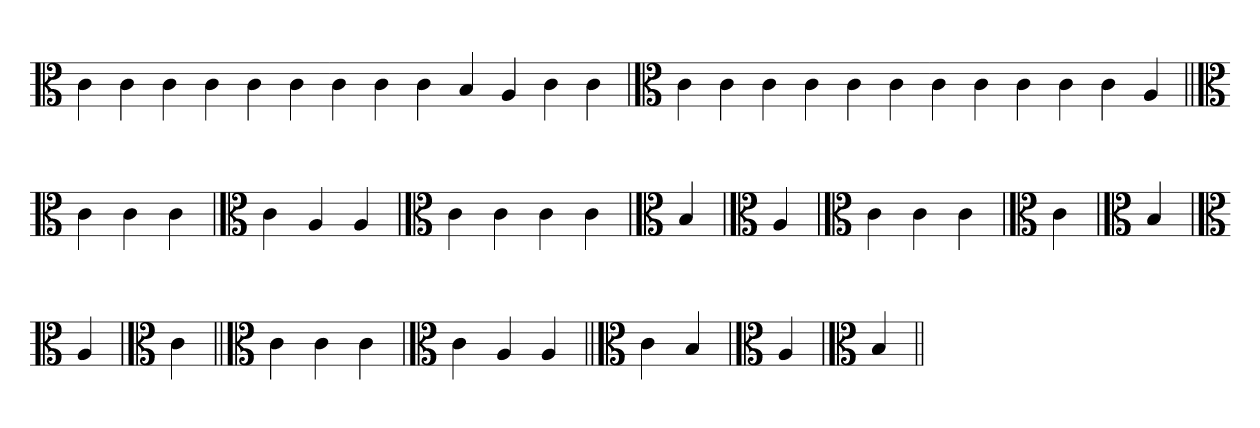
**kern
*part1
*staff1
*clefC3
=
4c
4c
4c
4c
4c
4c
4c
4c
4c
4B
4A
4c
4c
=
*clefC3
4c
4c
4c
4c
4c
4c
4c
4c
4c
4c
4c
4A
=||
*clefC3
4c
4c
4c
=
*clefC3
4c
4A
4A
=`
*clefC3
4c
4c
4c
4c
=
*clefC3
4B
=
*clefC3
4A
=
*clefC3
4c
4c
4c
=
*clefC3
4c
=
*clefC3
4B
=
*clefC3
4A
=
*clefC3
4c
=||
*clefC3
4c
4c
4c
=
*clefC3
4c
4A
4A
=||
*clefC3
4c
4B
=
*clefC3
4A
=
*clefC3
4B
=||
*-
